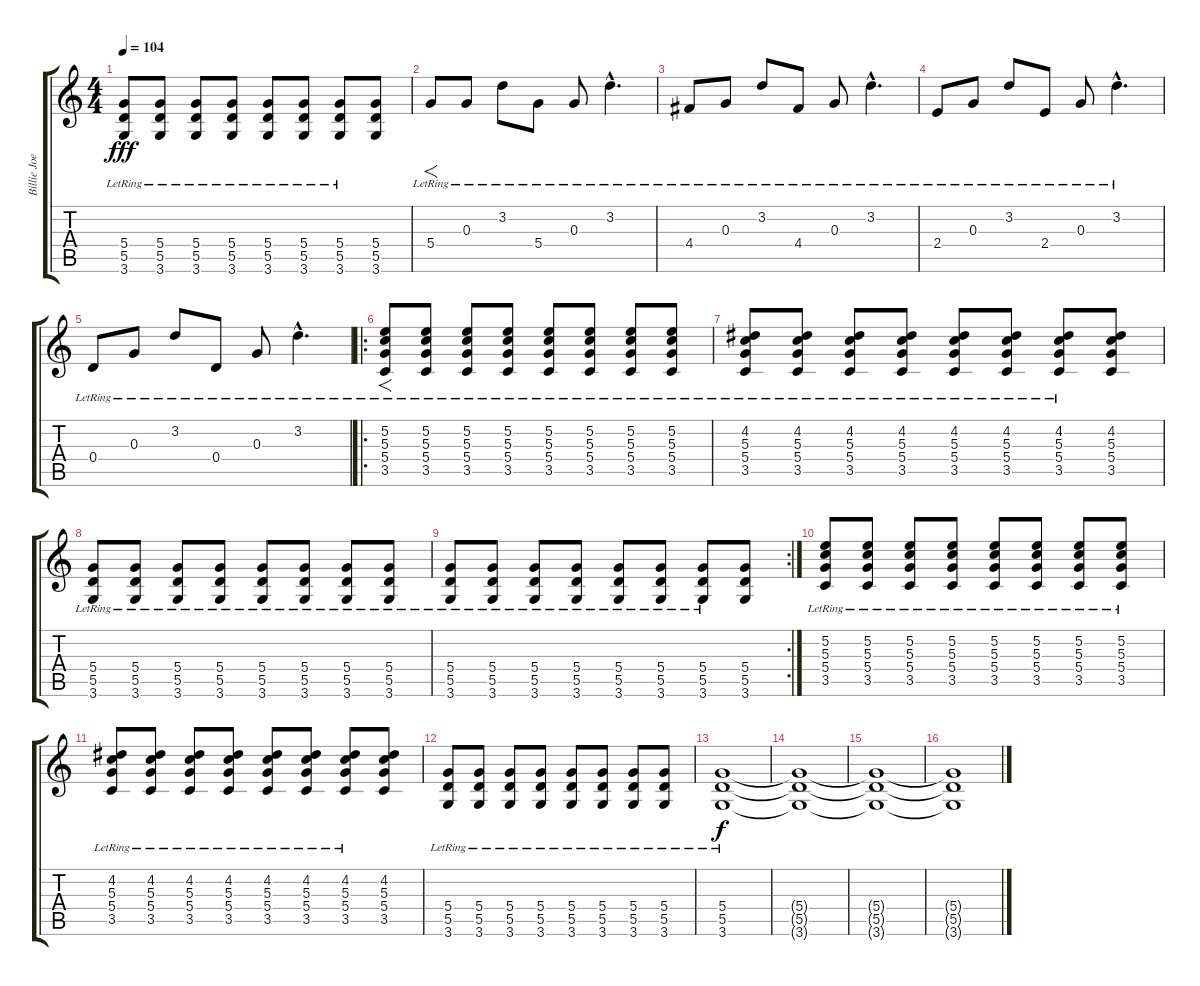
\track ("Billie Joe Armstrong" "Billie Joe") {instrument acousticguitarsteel}
\staff {score tabs}
\tuning (E4 B3 G3 D3 A2 E2) {hide}
\ts (4 4)
\tempo 104
\clef g2
\ks c
(5.4{lr} 5.5{lr} 3.6{lr}).8{dy fff} (5.4{lr} 5.5{lr} 3.6{lr}).8 (5.4{lr} 5.5{lr} 3.6{lr}).8 (5.4{lr} 5.5{lr} 3.6{lr}).8 (5.4{lr} 5.5{lr} 3.6{lr}).8 (5.4{lr} 5.5{lr} 3.6{lr}).8 (5.4{lr} 5.5{lr} 3.6{lr}).8 (5.4 5.5 3.6).8 |
5.4{lr}.8{f balance 16 instrument acousticguitarsteel} 0.3{lr}.8 3.2{lr}.8 5.4{lr}.8 0.3{lr}.8 3.2{hac lr}.4{d} |
4.4{lr}.8 0.3{lr}.8 3.2{lr}.8 4.4{lr}.8 0.3{lr}.8 3.2{hac lr}.4{d} |
2.4{lr}.8 0.3{lr}.8 3.2{lr}.8 2.4{lr}.8 0.3{lr}.8 3.2{hac lr}.4{d} |
0.4{lr}.8 0.3{lr}.8 3.2{lr}.8 0.4{lr}.8 0.3{lr}.8 3.2{hac lr}.4{d} |
\ro
(5.2{lr} 5.3{lr} 5.4{lr} 3.5{lr}).8{f volume 16 balance 0 instrument distortionguitar} (5.2{lr} 5.3{lr} 5.4{lr} 3.5{lr}).8 (5.2{lr} 5.3{lr} 5.4{lr} 3.5{lr}).8 (5.2{lr} 5.3{lr} 5.4{lr} 3.5{lr}).8 (5.2{lr} 5.3{lr} 5.4{lr} 3.5{lr}).8 (5.2{lr} 5.3{lr} 5.4{lr} 3.5{lr}).8 (5.2{lr} 5.3{lr} 5.4{lr} 3.5{lr}).8 (5.2{lr} 5.3{lr} 5.4{lr} 3.5{lr}).8 |
(4.2{lr} 5.3{lr} 5.4{lr} 3.5{lr}).8 (4.2{lr} 5.3{lr} 5.4{lr} 3.5{lr}).8 (4.2{lr} 5.3{lr} 5.4{lr} 3.5{lr}).8 (4.2{lr} 5.3{lr} 5.4{lr} 3.5{lr}).8 (4.2{lr} 5.3{lr} 5.4{lr} 3.5{lr}).8 (4.2{lr} 5.3{lr} 5.4{lr} 3.5{lr}).8 (4.2{lr} 5.3{lr} 5.4{lr} 3.5{lr}).8 (4.2 5.3 5.4 3.5).8 |
(5.4{lr} 5.5{lr} 3.6{lr}).8 (5.4{lr} 5.5{lr} 3.6{lr}).8 (5.4{lr} 5.5{lr} 3.6{lr}).8 (5.4{lr} 5.5{lr} 3.6{lr}).8 (5.4{lr} 5.5{lr} 3.6{lr}).8 (5.4{lr} 5.5{lr} 3.6{lr}).8 (5.4{lr} 5.5{lr} 3.6{lr}).8 (5.4{lr} 5.5{lr} 3.6{lr}).8 |
\rc 2
(5.4{lr} 5.5{lr} 3.6{lr}).8 (5.4{lr} 5.5{lr} 3.6{lr}).8 (5.4{lr} 5.5{lr} 3.6{lr}).8 (5.4{lr} 5.5{lr} 3.6{lr}).8 (5.4{lr} 5.5{lr} 3.6{lr}).8 (5.4{lr} 5.5{lr} 3.6{lr}).8 (5.4{lr} 5.5{lr} 3.6{lr}).8 (5.4 5.5 3.6).8 |
(5.2{lr} 5.3{lr} 5.4{lr} 3.5{lr}).8{volume 16 balance 0 instrument distortionguitar} (5.2{lr} 5.3{lr} 5.4{lr} 3.5{lr}).8 (5.2{lr} 5.3{lr} 5.4{lr} 3.5{lr}).8 (5.2{lr} 5.3{lr} 5.4{lr} 3.5{lr}).8 (5.2{lr} 5.3{lr} 5.4{lr} 3.5{lr}).8 (5.2{lr} 5.3{lr} 5.4{lr} 3.5{lr}).8 (5.2{lr} 5.3{lr} 5.4{lr} 3.5{lr}).8 (5.2{lr} 5.3{lr} 5.4{lr} 3.5{lr}).8 |
(4.2{lr} 5.3{lr} 5.4{lr} 3.5{lr}).8 (4.2{lr} 5.3{lr} 5.4{lr} 3.5{lr}).8 (4.2{lr} 5.3{lr} 5.4{lr} 3.5{lr}).8 (4.2{lr} 5.3{lr} 5.4{lr} 3.5{lr}).8 (4.2{lr} 5.3{lr} 5.4{lr} 3.5{lr}).8 (4.2{lr} 5.3{lr} 5.4{lr} 3.5{lr}).8 (4.2{lr} 5.3{lr} 5.4{lr} 3.5{lr}).8 (4.2 5.3 5.4 3.5).8 |
(5.4{lr} 5.5{lr} 3.6{lr}).8 (5.4{lr} 5.5{lr} 3.6{lr}).8 (5.4{lr} 5.5{lr} 3.6{lr}).8 (5.4{lr} 5.5{lr} 3.6{lr}).8 (5.4{lr} 5.5{lr} 3.6{lr}).8 (5.4{lr} 5.5{lr} 3.6{lr}).8 (5.4{lr} 5.5{lr} 3.6{lr}).8 (5.4{lr} 5.5{lr} 3.6{lr}).8 |
(5.4{lr} 5.5{lr} 3.6{lr}).1{dy f volume 0 balance 16 instrument overdrivenguitar} |
(5.4{t} 5.5{t} 3.6{t}).1 |
(5.4{t} 5.5{t} 3.6{t}).1 |
(5.4{t} 5.5{t} 3.6{t}).1
